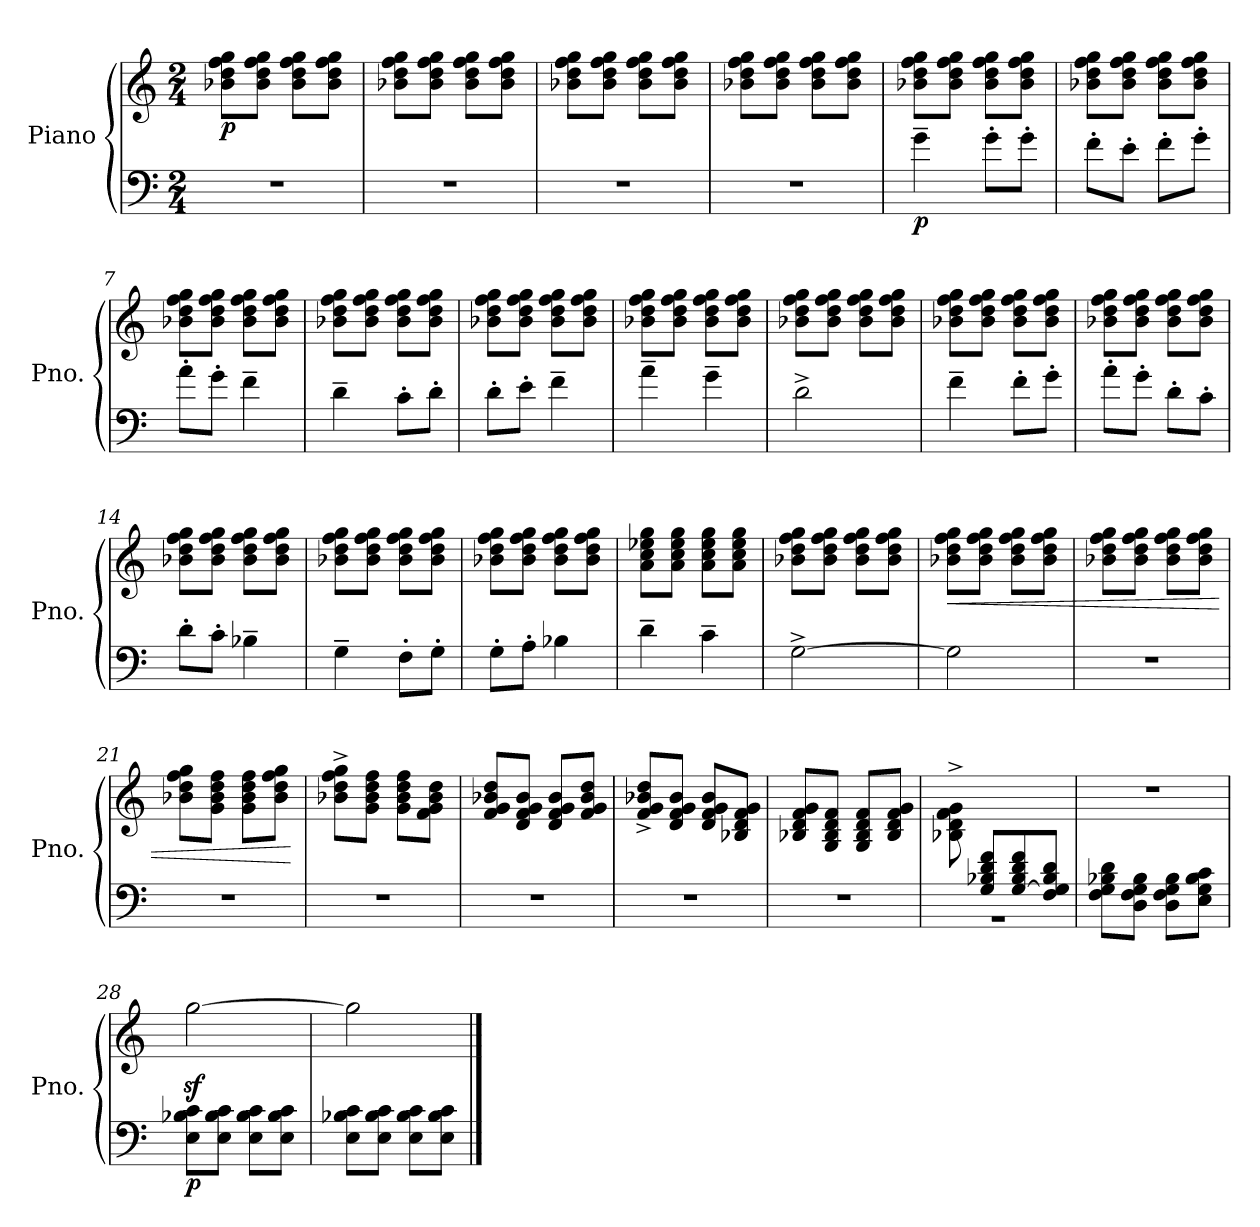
**kern	**kern	**dynam
*part1	*part1	*part1
*staff2	*staff1	*staff1/2
*I"Piano	*	*
*I'Pno.	*	*
*clefF4	*clefG2	*
*k[]	*k[]	*
*M2/4	*M2/4	*
*MM168	*MM168	*
=1	=1	=1
!	!	!LO:DY:b
2r	8b-X\ 8dd\ 8ff\ 8gg\L	p
.	8b-\ 8dd\ 8ff\ 8gg\J	.
.	8b-\ 8dd\ 8ff\ 8gg\L	.
.	8b-\ 8dd\ 8ff\ 8gg\J	.
=2	=2	=2
2r	8b-X\ 8dd\ 8ff\ 8gg\L	.
.	8b-\ 8dd\ 8ff\ 8gg\J	.
.	8b-\ 8dd\ 8ff\ 8gg\L	.
.	8b-\ 8dd\ 8ff\ 8gg\J	.
=3	=3	=3
2r	8b-X\ 8dd\ 8ff\ 8gg\L	.
.	8b-\ 8dd\ 8ff\ 8gg\J	.
.	8b-\ 8dd\ 8ff\ 8gg\L	.
.	8b-\ 8dd\ 8ff\ 8gg\J	.
=4	=4	=4
2r	8b-X\ 8dd\ 8ff\ 8gg\L	.
.	8b-\ 8dd\ 8ff\ 8gg\J	.
.	8b-\ 8dd\ 8ff\ 8gg\L	.
.	8b-\ 8dd\ 8ff\ 8gg\J	.
=5	=5	=5
!	!	!LO:DY:b=2
4g~\	8b-X\ 8dd\ 8ff\ 8gg\L	p
.	8b-\ 8dd\ 8ff\ 8gg\J	.
8g'\L	8b-\ 8dd\ 8ff\ 8gg\L	.
8g'\J	8b-\ 8dd\ 8ff\ 8gg\J	.
!!LO:LB:g=z
=6	=6	=6
8f'\L	8b-X\ 8dd\ 8ff\ 8gg\L	.
8e'\J	8b-\ 8dd\ 8ff\ 8gg\J	.
8f'\L	8b-\ 8dd\ 8ff\ 8gg\L	.
8g'\J	8b-\ 8dd\ 8ff\ 8gg\J	.
=7	=7	=7
8a'\L	8b-X\ 8dd\ 8ff\ 8gg\L	.
8g'\J	8b-\ 8dd\ 8ff\ 8gg\J	.
4f~\	8b-\ 8dd\ 8ff\ 8gg\L	.
.	8b-\ 8dd\ 8ff\ 8gg\J	.
=8	=8	=8
4d~\	8b-X\ 8dd\ 8ff\ 8gg\L	.
.	8b-\ 8dd\ 8ff\ 8gg\J	.
8c'\L	8b-\ 8dd\ 8ff\ 8gg\L	.
8d'\J	8b-\ 8dd\ 8ff\ 8gg\J	.
=9	=9	=9
8d'\L	8b-X\ 8dd\ 8ff\ 8gg\L	.
8e'\J	8b-\ 8dd\ 8ff\ 8gg\J	.
4f~\	8b-\ 8dd\ 8ff\ 8gg\L	.
.	8b-\ 8dd\ 8ff\ 8gg\J	.
=10	=10	=10
4a~\	8b-X\ 8dd\ 8ff\ 8gg\L	.
.	8b-\ 8dd\ 8ff\ 8gg\J	.
4g~\	8b-\ 8dd\ 8ff\ 8gg\L	.
.	8b-\ 8dd\ 8ff\ 8gg\J	.
=11	=11	=11
2d^\	8b-X\ 8dd\ 8ff\ 8gg\L	.
.	8b-\ 8dd\ 8ff\ 8gg\J	.
.	8b-\ 8dd\ 8ff\ 8gg\L	.
.	8b-\ 8dd\ 8ff\ 8gg\J	.
!!LO:LB:g=z
=12	=12	=12
4f~\	8b-X\ 8dd\ 8ff\ 8gg\L	.
.	8b-\ 8dd\ 8ff\ 8gg\J	.
8f'\L	8b-\ 8dd\ 8ff\ 8gg\L	.
8g'\J	8b-\ 8dd\ 8ff\ 8gg\J	.
=13	=13	=13
8a'\L	8b-X\ 8dd\ 8ff\ 8gg\L	.
8g'\J	8b-\ 8dd\ 8ff\ 8gg\J	.
8d'\L	8b-\ 8dd\ 8ff\ 8gg\L	.
8c'\J	8b-\ 8dd\ 8ff\ 8gg\J	.
=14	=14	=14
8d'\L	8b-X\ 8dd\ 8ff\ 8gg\L	.
8c'\J	8b-\ 8dd\ 8ff\ 8gg\J	.
4B-X~\	8b-\ 8dd\ 8ff\ 8gg\L	.
.	8b-\ 8dd\ 8ff\ 8gg\J	.
=15	=15	=15
4G~\	8b-X\ 8dd\ 8ff\ 8gg\L	.
.	8b-\ 8dd\ 8ff\ 8gg\J	.
8F'\L	8b-\ 8dd\ 8ff\ 8gg\L	.
8G'\J	8b-\ 8dd\ 8ff\ 8gg\J	.
=16	=16	=16
8G'\L	8b-X\ 8dd\ 8ff\ 8gg\L	.
8A'\J	8b-\ 8dd\ 8ff\ 8gg\J	.
4B-X\	8b-\ 8dd\ 8ff\ 8gg\L	.
.	8b-\ 8dd\ 8ff\ 8gg\J	.
=17	=17	=17
4d~\	8a\ 8cc\ 8ee-X\ 8gg\L	.
.	8a\ 8cc\ 8ee-\ 8gg\J	.
4c~\	8a\ 8cc\ 8ee-\ 8gg\L	.
.	8a\ 8cc\ 8ee-\ 8gg\J	.
!!LO:LB:g=z
=18	=18	=18
[2G^\	8b-X\ 8dd\ 8ff\ 8gg\L	.
.	8b-\ 8dd\ 8ff\ 8gg\J	.
.	8b-\ 8dd\ 8ff\ 8gg\L	.
.	8b-\ 8dd\ 8ff\ 8gg\J	.
=19	=19	=19
!	!	!LO:HP:b
2G\]	8b-X\ 8dd\ 8ff\ 8gg\L	<
.	8b-\ 8dd\ 8ff\ 8gg\J	.
.	8b-\ 8dd\ 8ff\ 8gg\L	.
.	8b-\ 8dd\ 8ff\ 8gg\J	.
=20	=20	=20
2r	8b-X\ 8dd\ 8ff\ 8gg\L	.
.	8b-\ 8dd\ 8ff\ 8gg\J	.
.	8b-\ 8dd\ 8ff\ 8gg\L	.
.	8b-\ 8dd\ 8ff\ 8gg\J	.
=21	=21	=21
2r	8b-X\ 8dd\ 8ff\ 8gg\L	.
.	8g\ 8b-\ 8dd\ 8ff\J	.
.	8g\ 8b-\ 8dd\ 8ff\L	.
.	8b-\ 8dd\ 8ff\ 8gg\J	.
.	.	[
=22	=22	=22
2r	8b-X\^ 8dd\^ 8ff\^ 8gg\^L	.
.	8g\ 8b-\ 8dd\ 8ff\J	.
.	8g\ 8b-\ 8dd\ 8ff\L	.
.	8f\ 8g\ 8b-\ 8dd\J	.
=23	=23	=23
2r	8f/ 8g/ 8b-X/ 8dd/L	.
.	8d/ 8f/ 8g/ 8b-/J	.
.	8d/ 8f/ 8g/ 8b-/L	.
.	8f/ 8g/ 8b-/ 8dd/J	.
!!LO:LB:g=z
=24	=24	=24
2r	8f/^ 8g/^ 8b-X/^ 8dd/^L	.
.	8d/ 8f/ 8g/ 8b-/J	.
.	8d/ 8f/ 8g/ 8b-/L	.
.	8B-X/ 8d/ 8f/ 8g/J	.
=25	=25	=25
2r	8B-X/ 8d/ 8f/ 8g/L	.
.	8G/ 8B-/ 8d/ 8f/J	.
.	8G/ 8B-/ 8d/ 8f/L	.
.	8B-/ 8d/ 8f/ 8g/J	.
=26	=26	=26
*^	*	*
8ryy	2r	8B-X\^ 8d\^ 8f\^ 8g\^	.
8G/ 8B-/ 8d/ 8f/L	.	4.ryy	.
[8G/ 8B-/ 8d/ 8f/	.	.	.
8F/ 8G/] 8B-/ 8d/J	.	.	.
*v	*v	*	*
=27	=27	=27
8F\ 8G\ 8B-X\ 8d\L	2r	.
8D\ 8F\ 8G\ 8B-\J	.	.
8D\ 8F\ 8G\ 8B-\L	.	.
8E\ 8G\ 8B-\ 8c\J	.	.
=28	=28	=28
!	!	!LO:DY:b=2
8E\ 8B-X\ 8c\L	[2ggz<\	p
8E\ 8B-\ 8c\J	.	.
8E\ 8B-\ 8c\L	.	.
8E\ 8B-\ 8c\J	.	.
=29	=29	=29
8E\ 8B-X\ 8c\L	2gg\]	.
8E\ 8B-\ 8c\J	.	.
8E\ 8B-\ 8c\L	.	.
8E\ 8B-\ 8c\J	.	.
==	==	==
*-	*-	*-
